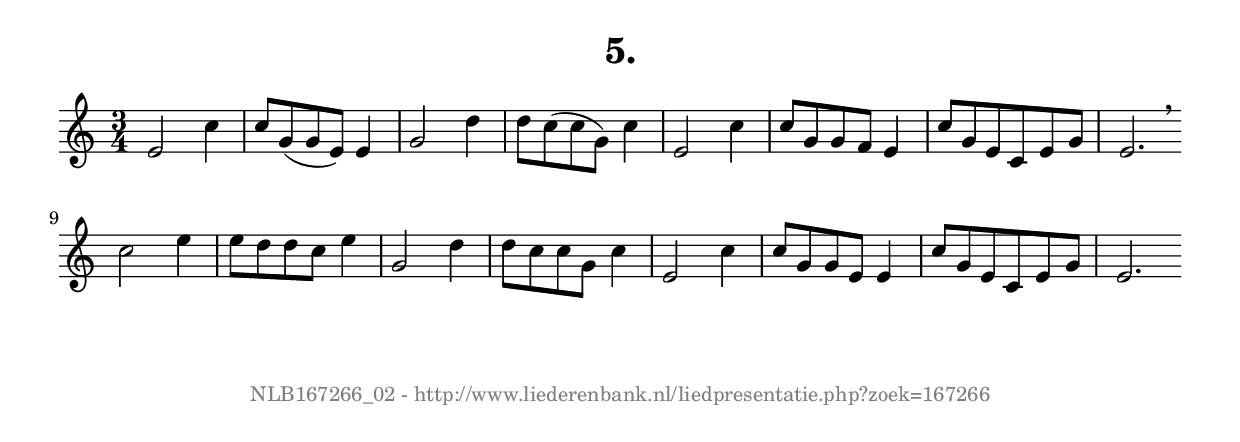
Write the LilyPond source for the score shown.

%
% produced by wce2krn 1.64 (7 June 2014)
%
\version"2.16"
#(append! paper-alist '(("long" . (cons (* 210 mm) (* 2000 mm)))))
#(set-default-paper-size "long")
sb = {\breathe}
mBreak = {\breathe }
bBreak = {\breathe }
x = {\once\override NoteHead #'style = #'cross }
gl=\glissando
itime={\override Staff.TimeSignature #'stencil = ##f }
ficta = {\once\set suggestAccidentals = ##t}
fine = {\once\override Score.RehearsalMark #'self-alignment-X = #1 \mark \markup {\italic{Fine}}}
dc = {\once\override Score.RehearsalMark #'self-alignment-X = #1 \mark \markup {\italic{D.C.}}}
dcf = {\once\override Score.RehearsalMark #'self-alignment-X = #1 \mark \markup {\italic{D.C. al Fine}}}
dcc = {\once\override Score.RehearsalMark #'self-alignment-X = #1 \mark \markup {\italic{D.C. al Coda}}}
ds = {\once\override Score.RehearsalMark #'self-alignment-X = #1 \mark \markup {\italic{D.S.}}}
dsf = {\once\override Score.RehearsalMark #'self-alignment-X = #1 \mark \markup {\italic{D.S. al Fine}}}
dsc = {\once\override Score.RehearsalMark #'self-alignment-X = #1 \mark \markup {\italic{D.S. al Coda}}}
pv = {\set Score.repeatCommands = #'((volta "1"))}
sv = {\set Score.repeatCommands = #'((volta "2"))}
tv = {\set Score.repeatCommands = #'((volta "3"))}
qv = {\set Score.repeatCommands = #'((volta "4"))}
xv = {\set Score.repeatCommands = #'((volta #f))}
\header{ tagline = ""
title = "5."
}
\score {{
\key c \major
\relative g'
{
\set melismaBusyProperties = #'()
\time 3/4
\tempo 4=120
\override Score.MetronomeMark #'transparent = ##t
\override Score.RehearsalMark #'break-visibility = #(vector #t #t #f)
e2 c'4 c8 g( g e) e4 g2 d'4 d8 c( c g) c4 e,2 c'4 c8 g g f e4 c'8 g e c e g e2. \bar ":|:" \bBreak
c'2 e4 e8 d d c e4 g,2 d'4 d8 c c g c4 e,2 c'4 c8 g g e e4 c'8 g e c e g e2. \bar ":|"
 }}
 \midi { }
 \layout {
            indent = 0.0\cm
}
}
\markup { \vspace #0 } \markup { \with-color #grey \fill-line { \center-column { \smaller "NLB167266_02 - http://www.liederenbank.nl/liedpresentatie.php?zoek=167266" } } }
